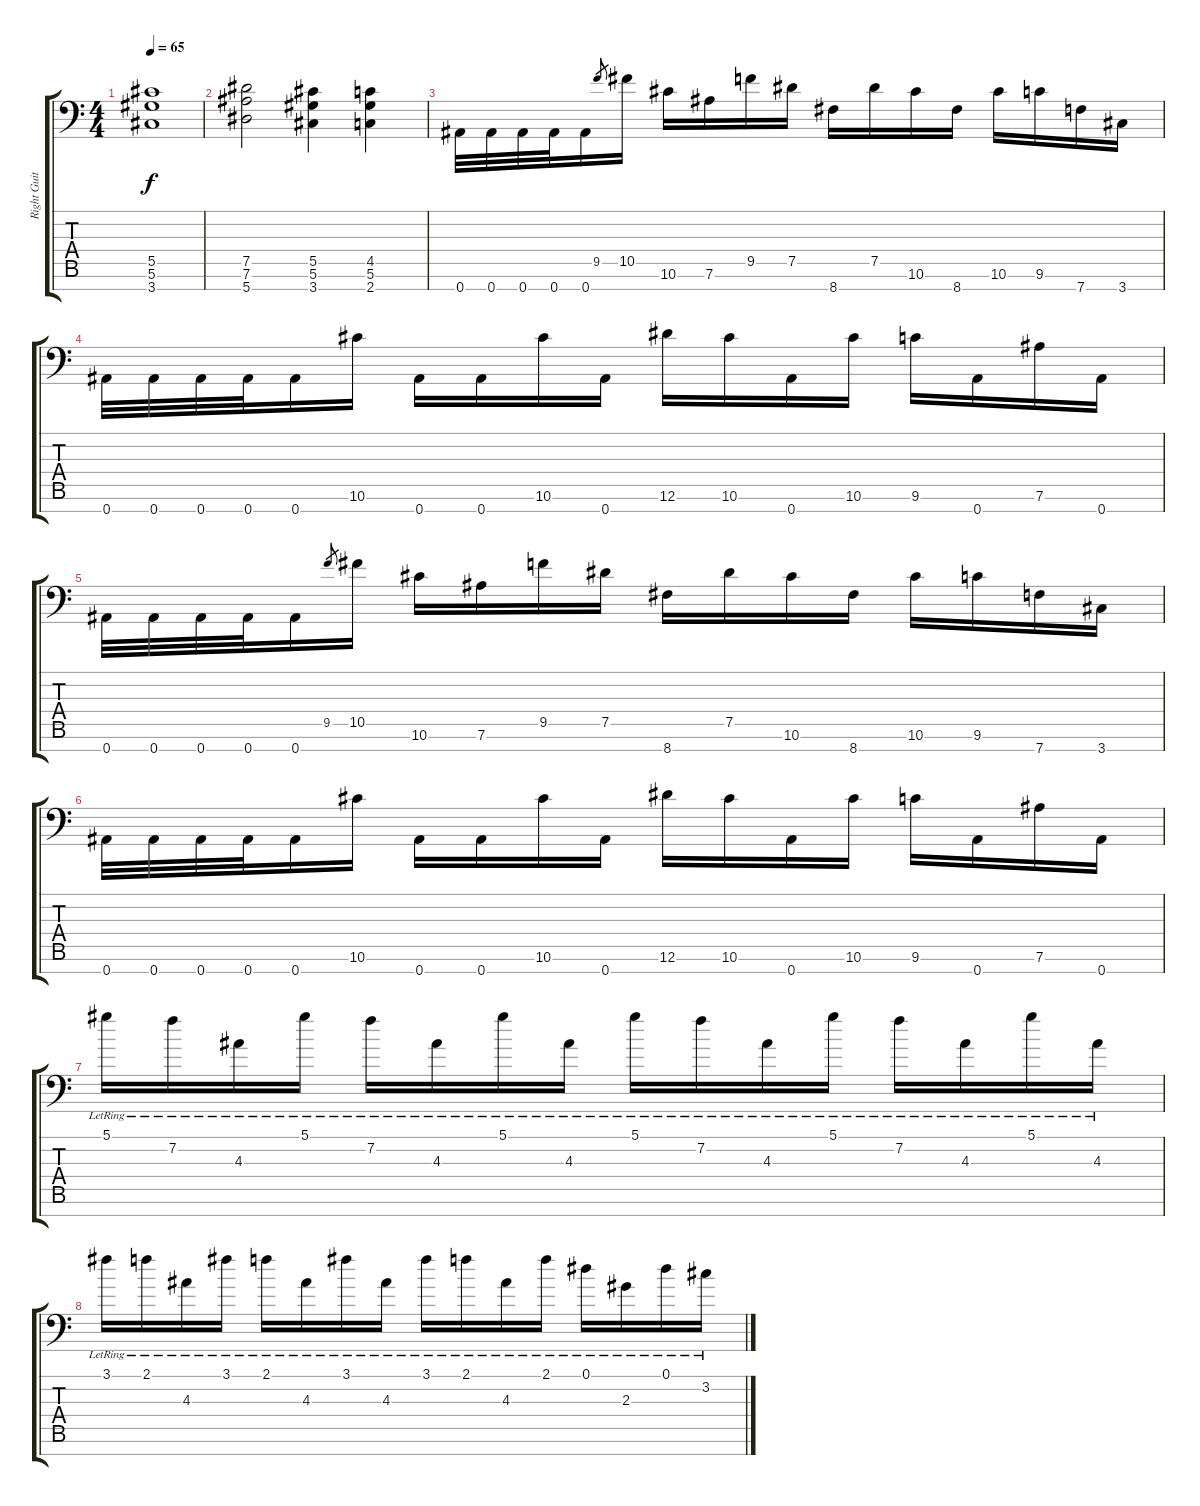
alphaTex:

\track ("Right Guitar" "Right Guit") {instrument distortionguitar}
\staff {score tabs}
\tuning (Eb4 Bb3 Gb3 Db3 Ab2 Eb2 Bb1) {hide}
\ts (4 4)
\tempo 65
\clef f4
\ks c
(5.5 5.6 3.7).1{dy f} |
(7.5 7.6 5.7).2 (5.5 5.6 3.7).4 (4.5 5.6 2.7).4 |
0.7.32 0.7.32 0.7.32 0.7.32 0.7.16 9.5.8{gr} 10.5.16 10.6.16 7.6.16 9.5.16 7.5.16 8.7.16 7.5.16 10.6.16 8.7.16 10.6.16 9.6.16 7.7.16 3.7.16 |
0.7.32 0.7.32 0.7.32 0.7.32 0.7.16 10.6.16 0.7.16 0.7.16 10.6.16 0.7.16 12.6.16 10.6.16 0.7.16 10.6.16 9.6.16 0.7.16 7.6.16 0.7.16 |
0.7.32 0.7.32 0.7.32 0.7.32 0.7.16 9.5.8{gr} 10.5.16 10.6.16 7.6.16 9.5.16 7.5.16 8.7.16 7.5.16 10.6.16 8.7.16 10.6.16 9.6.16 7.7.16 3.7.16 |
0.7.32 0.7.32 0.7.32 0.7.32 0.7.16 10.6.16 0.7.16 0.7.16 10.6.16 0.7.16 12.6.16 10.6.16 0.7.16 10.6.16 9.6.16 0.7.16 7.6.16 0.7.16 |
5.1{lr}.16 7.2{lr}.16 4.3{lr}.16 5.1{lr}.16 7.2{lr}.16 4.3{lr}.16 5.1{lr}.16 4.3{lr}.16 5.1{lr}.16 7.2{lr}.16 4.3{lr}.16 5.1{lr}.16 7.2{lr}.16 4.3{lr}.16 5.1{lr}.16 4.3{lr}.16 |
3.1{lr}.16 2.1{lr}.16 4.3{lr}.16 3.1{lr}.16 2.1{lr}.16 4.3{lr}.16 3.1{lr}.16 4.3{lr}.16 3.1{lr}.16 2.1{lr}.16 4.3{lr}.16 2.1{lr}.16 0.1{lr}.16 2.3{lr}.16 0.1{lr}.16 3.2{lr}.16
